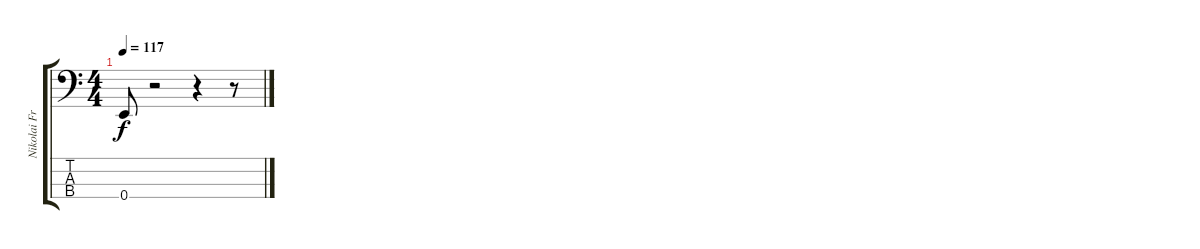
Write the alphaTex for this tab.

\track ("Nikolai Fraiture" "Nikolai Fr") {instrument electricbasspick}
\staff {score tabs}
\tuning (G2 D2 A1 E1) {hide}
\ts (4 4)
\tempo 117
\clef f4
\ks c
0.4.8{dy f} r.2 r.4 r.8
